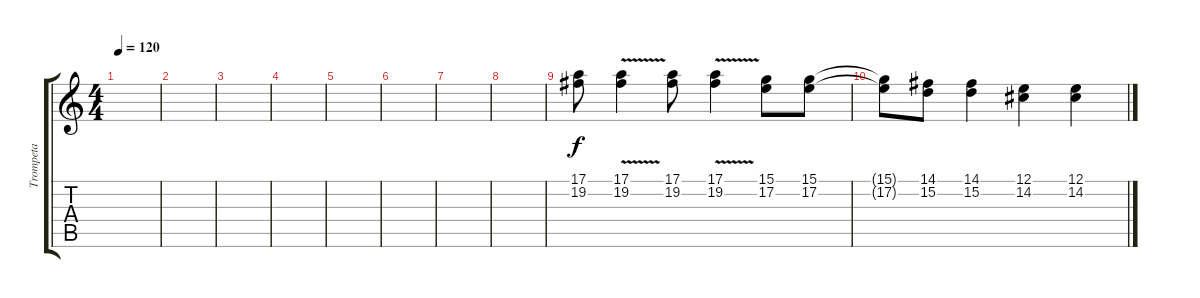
\track ("Trompeta" "Trompeta") {instrument trumpet}
\staff {score tabs}
\tuning (E4 B3 G3 D3 A2 E2) {hide}
\ts (4 4)
\tempo 120
\clef g2
\ks c
|
|
|
|
|
|
|
|
(17.1 19.2).8 (17.1{v} 19.2{v}).4 (17.1 19.2).8 (17.1{v} 19.2{v}).4 (15.1 17.2).8 (15.1 17.2).8 |
(15.1{t} 17.2{t}).8 (14.1 15.2).8 (14.1 15.2).4 (12.1 14.2).4 (12.1 14.2).4
